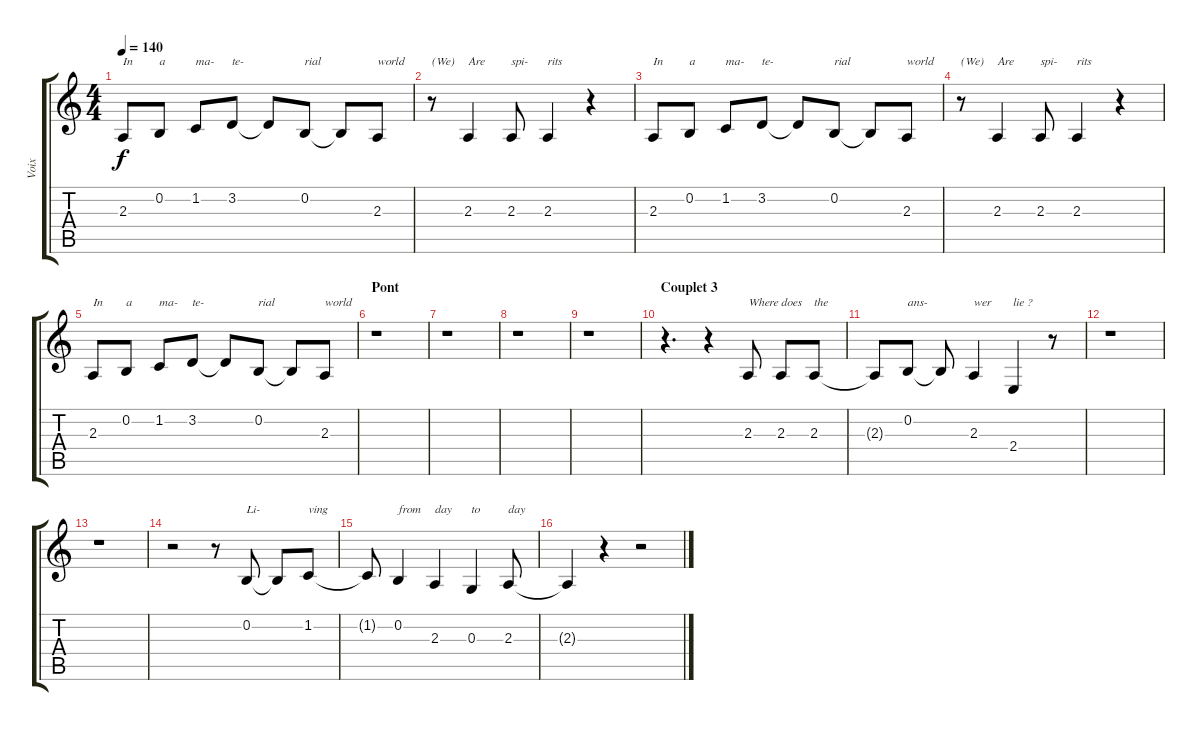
\track ("Voix" "Voix") {instrument clarinet}
\staff {score tabs}
\tuning (E4 B3 G3 D3 A2 E2) {hide}
\ts (4 4)
\tempo 140
\clef g2
\ks c
2.3.8{txt "In" dy f} 0.2.8{txt "a"} 1.2.8{txt "ma-"} 3.2.8{txt "te-"} 3.2{t}.8 0.2.8{txt "rial"} 0.2{t}.8 2.3.8{txt "world"} |
r.8{txt "(We)"} 2.3.4{txt "Are"} 2.3.8{txt "spi-"} 2.3.4{txt "rits"} r.4 |
2.3.8{txt "In"} 0.2.8{txt "a"} 1.2.8{txt "ma-"} 3.2.8{txt "te-"} 3.2{t}.8 0.2.8{txt "rial"} 0.2{t}.8 2.3.8{txt "world"} |
r.8{txt "(We)"} 2.3.4{txt "Are"} 2.3.8{txt "spi-"} 2.3.4{txt "rits"} r.4 |
2.3.8{txt "In"} 0.2.8{txt "a"} 1.2.8{txt "ma-"} 3.2.8{txt "te-"} 3.2{t}.8 0.2.8{txt "rial"} 0.2{t}.8 2.3.8{txt "world"} |
\section ("" "Pont")
r.1 |
r.1 |
r.1 |
r.1 |
\section ("" "Couplet 3")
r.4{d} r.4 2.3.8{txt "Where"} 2.3.8{txt "does"} 2.3.8{txt "the"} |
2.3{t}.8 0.2.8{txt "ans-"} 0.2{t}.8 2.3.4{txt "wer"} 2.4.4{txt "lie ?"} r.8 |
r.1 |
r.1 |
r.2 r.8 0.2.8{txt "Li-"} 0.2{t}.8 1.2.8{txt "ving"} |
1.2{t}.8 0.2.4{txt "from"} 2.3.4{txt "day"} 0.3.4{txt "to"} 2.3.8{txt "day"} |
2.3{t}.4 r.4 r.2
